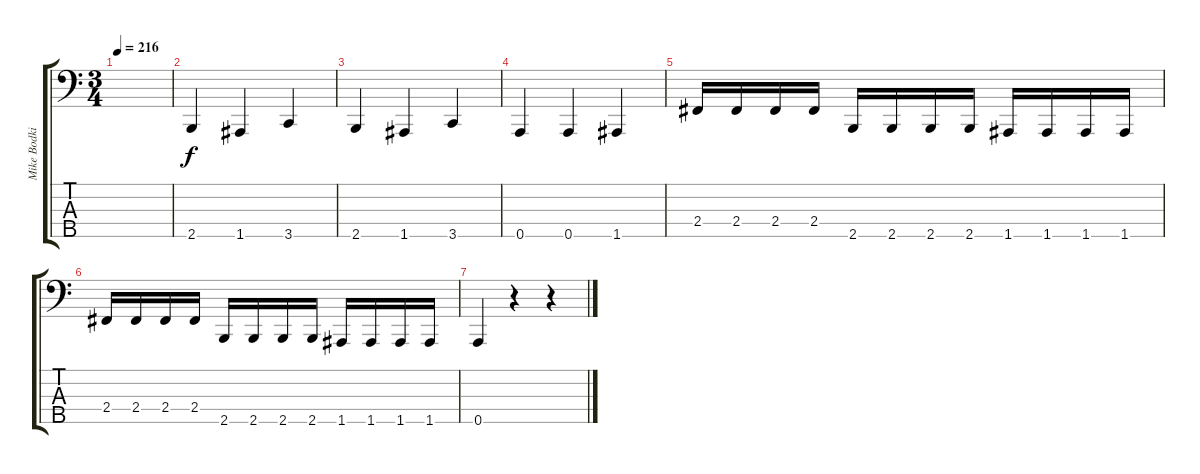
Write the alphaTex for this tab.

\track ("Mike Bodkins" "Mike Bodki") {instrument electricbassfinger}
\staff {score tabs}
\tuning (G2 D2 A1 E1 A0) {hide}
\ts (3 4)
\tempo 216
\clef f4
\ks c
|
2.5.4 1.5.4 3.5.4 |
2.5.4 1.5.4 3.5.4 |
0.5.4 0.5.4 1.5.4 |
2.4.16 2.4.16 2.4.16 2.4.16 2.5.16 2.5.16 2.5.16 2.5.16 1.5.16 1.5.16 1.5.16 1.5.16 |
2.4.16 2.4.16 2.4.16 2.4.16 2.5.16 2.5.16 2.5.16 2.5.16 1.5.16 1.5.16 1.5.16 1.5.16 |
0.5.4 r.4 r.4
